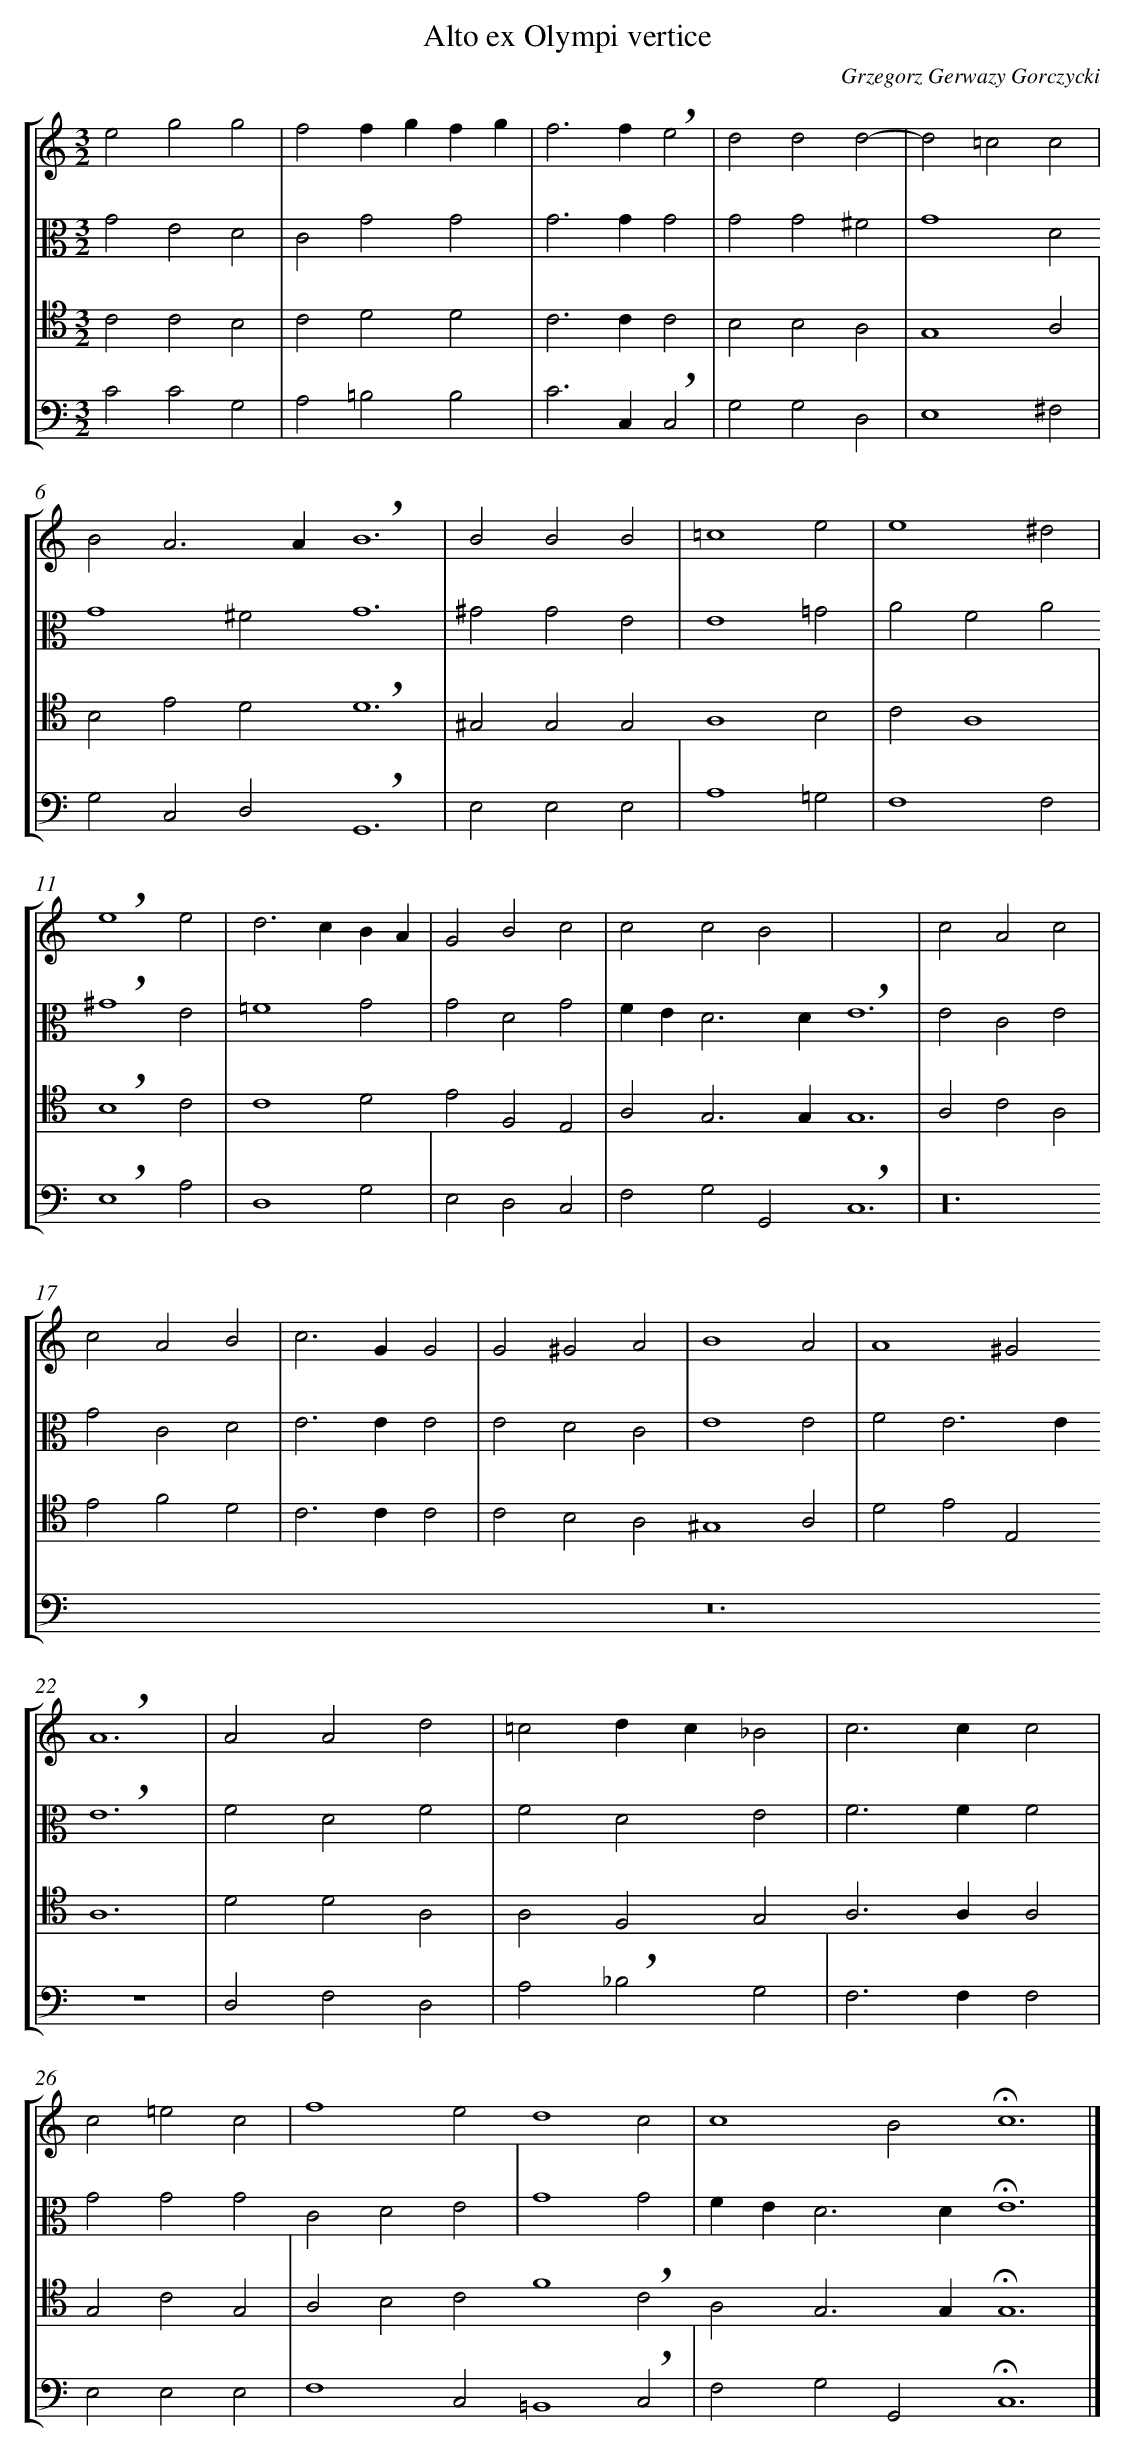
X:1
T: Alto ex Olympi vertice
C: Grzegorz Gerwazy Gorczycki
L: 1/4
M: 3/2
%%staves [1 2 3 4]
V: 1
V: 2 clef=alto
V: 3 clef=tenor
V: 4 clef=bass
K: C
[V:1] e2g2g2 |
[V:2] G2E2D2 |
[V:3] C2C2B,2 |
[V:4] C2C2G,2 |
[V:1] f2fgfg |
[V:2] C2G2G2 |
[V:3] C2D2D2 |
[V:4] A,2=B,2B,2 |
[V:1] f2>f2!breath!e2 |
[V:2] G2>G2G2 |
[V:3] C2>C2C2 |
[V:4] C2>C,2!breath!C,2 |
[V:1] d2d2d2- |
[V:2] G2G2^F2 |
[V:3] B,2B,2A,2 |
[V:4] G,2G,2D,2 |
[V:1] d2=c2c2 |
[V:2] G4D2 [|]
[V:3] G,4A,2 |
[V:4] E,4^F,2 |
[V:1] B2A3A [|]
[V:2] G4^F2 [|]
[V:3] B,2E2D2 [|]
[V:4] G,2C,2D,2 [|]
[V:1] !breath!B6 |
[V:2] G6 |
[V:3] !breath!D6 |
[V:4] !breath!G,,6 |
[V:1] B2B2B2 |
[V:2] ^G2G2E2 |
[V:3] ^G,2G,2G,2 [|]
[V:4] E,2E,2E,2 |
[V:1] =c4e2 |
[V:2] E4=G2 |
[V:3] A,4B,2 |
[V:4] A,4=G,2 |
[V:1] e4^d2 |
[V:2] A2F2A2 [|]
[V:3] C2A,4 |
[V:4] F,4F,2 |
[V:1] !breath!e4e2 |
[V:2] !breath!^G4E2 |
[V:3] !breath!B,4C2 |
[V:4] !breath!E,4A,2 |
[V:1] d2>c2BA |
[V:2] =F4G2 |
[V:3] C4D2 [|]
[V:4] D,4G,2 |
[V:1] G2B2c2 |
[V:2] G2D2G2 |
[V:3] E2F,2E,2 |
[V:4] E,2D,2C,2 |
[V:1] c2c2B2 |
[V:2] FE2<D2D [|]
[V:3] A,2G,3G, [|]
[V:4] F,2G,2G,,2 [|]
[V:1] x6 |
[V:2] !breath!E6 |
[V:3] G,6 |
[V:4] !breath!C,6 |
[V:1] c2A2c2 |
[V:2] E2C2E2 |
[V:3] A,2C2A,2 |
[V:4] z24 [|]
[V:1] c2A2B2 |
[V:2] G2C2D2 |
[V:3] E2F2D2 |
[V:4]  [|]
[V:1] c2>G2G2 |
[V:2] E2>E2E2 |
[V:3] C2>C2C2 |
[V:4]  [|]
[V:1] G2^G2A2 |
[V:2] E2D2C2 |
[V:3] C2B,2A,2 [|]
[V:4]  [|]
[V:1] B4A2 |
[V:2] E4E2 |
[V:3] ^G,4A,2 |
[V:4] z12 [|]
[V:1] A4^G2 [|]
[V:2] F2E3E [|]
[V:3] D2E2E,2 [|]
[V:4]  [|]
[V:1] !breath!A6 |
[V:2] !breath!E6 |
[V:3] A,6 |
[V:4] z6 |
[V:1] A2A2d2 |
[V:2] F2D2F2 |
[V:3] D2D2A,2 |
[V:4] D,2F,2D,2 |
[V:1] =c2dc_B2 |
[V:2] F2D2E2 |
[V:3] A,2F,2G,2 [|]
[V:4] A,2!breath!_B,2G,2 |
[V:1] c2>c2c2 |
[V:2] F2>F2F2 |
[V:3] A,2>A,2A,2 |
[V:4] F,2>F,2F,2 |
[V:1] c2=e2c2 |
[V:2] G2G2G2 [|]
[V:3] G,2C2G,2 |
[V:4] E,2E,2E,2 |
[V:1] f4e2 [|]
[V:2] C2D2E2 |
[V:3] A,2B,2C2 [|]
[V:4] F,4C,2 [|]
[V:1] d4c2 |
[V:2] G4G2 |
[V:3] F4!breath!C2 [|]
[V:4] =B,,4!breath!C,2 |
[V:1] c4B2 [|]
[V:2] FE2<D2D [|]
[V:3] A,2G,3G, [|]
[V:4] F,2G,2G,,2 [|]
[V:1] !fermata!c6 |]
[V:2] !fermata!E6 |]
[V:3] !fermata!G,6 |]
[V:4] !fermata!C,6 |]
